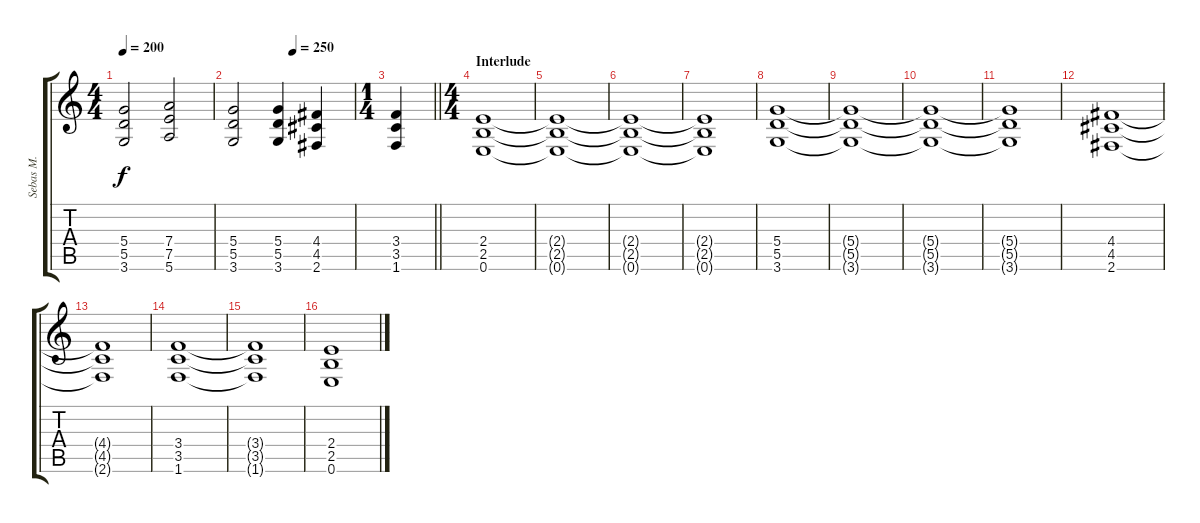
\track ("Sebas M." "Sebas M.") {instrument overdrivenguitar}
\staff {score tabs}
\tuning (E4 B3 G3 D3 A2 E2) {hide}
\ts (4 4)
\tempo 200
\clef g2
\ks c
(5.4 5.5 3.6).2{dy f} (7.4 7.5 5.6).2 |
\tempo (250 0.5)
(5.4 5.5 3.6).2 (5.4 5.5 3.6).4 (4.4 4.5 2.6).4 |
\ts (1 4)
\barLineRight lightlight
(3.4 3.5 1.6).4 |
\ts (4 4)
\section ("" "Interlude")
(2.4 2.5 0.6).1 |
(2.4{t} 2.5{t} 0.6{t}).1 |
(2.4{t} 2.5{t} 0.6{t}).1 |
(2.4{t} 2.5{t} 0.6{t}).1 |
(5.4 5.5 3.6).1 |
(5.4{t} 5.5{t} 3.6{t}).1 |
(5.4{t} 5.5{t} 3.6{t}).1 |
(5.4{t} 5.5{t} 3.6{t}).1 |
(4.4 4.5 2.6).1 |
(4.4{t} 4.5{t} 2.6{t}).1 |
(3.4 3.5 1.6).1 |
(3.4{t} 3.5{t} 1.6{t}).1 |
(2.4 2.5 0.6).1
